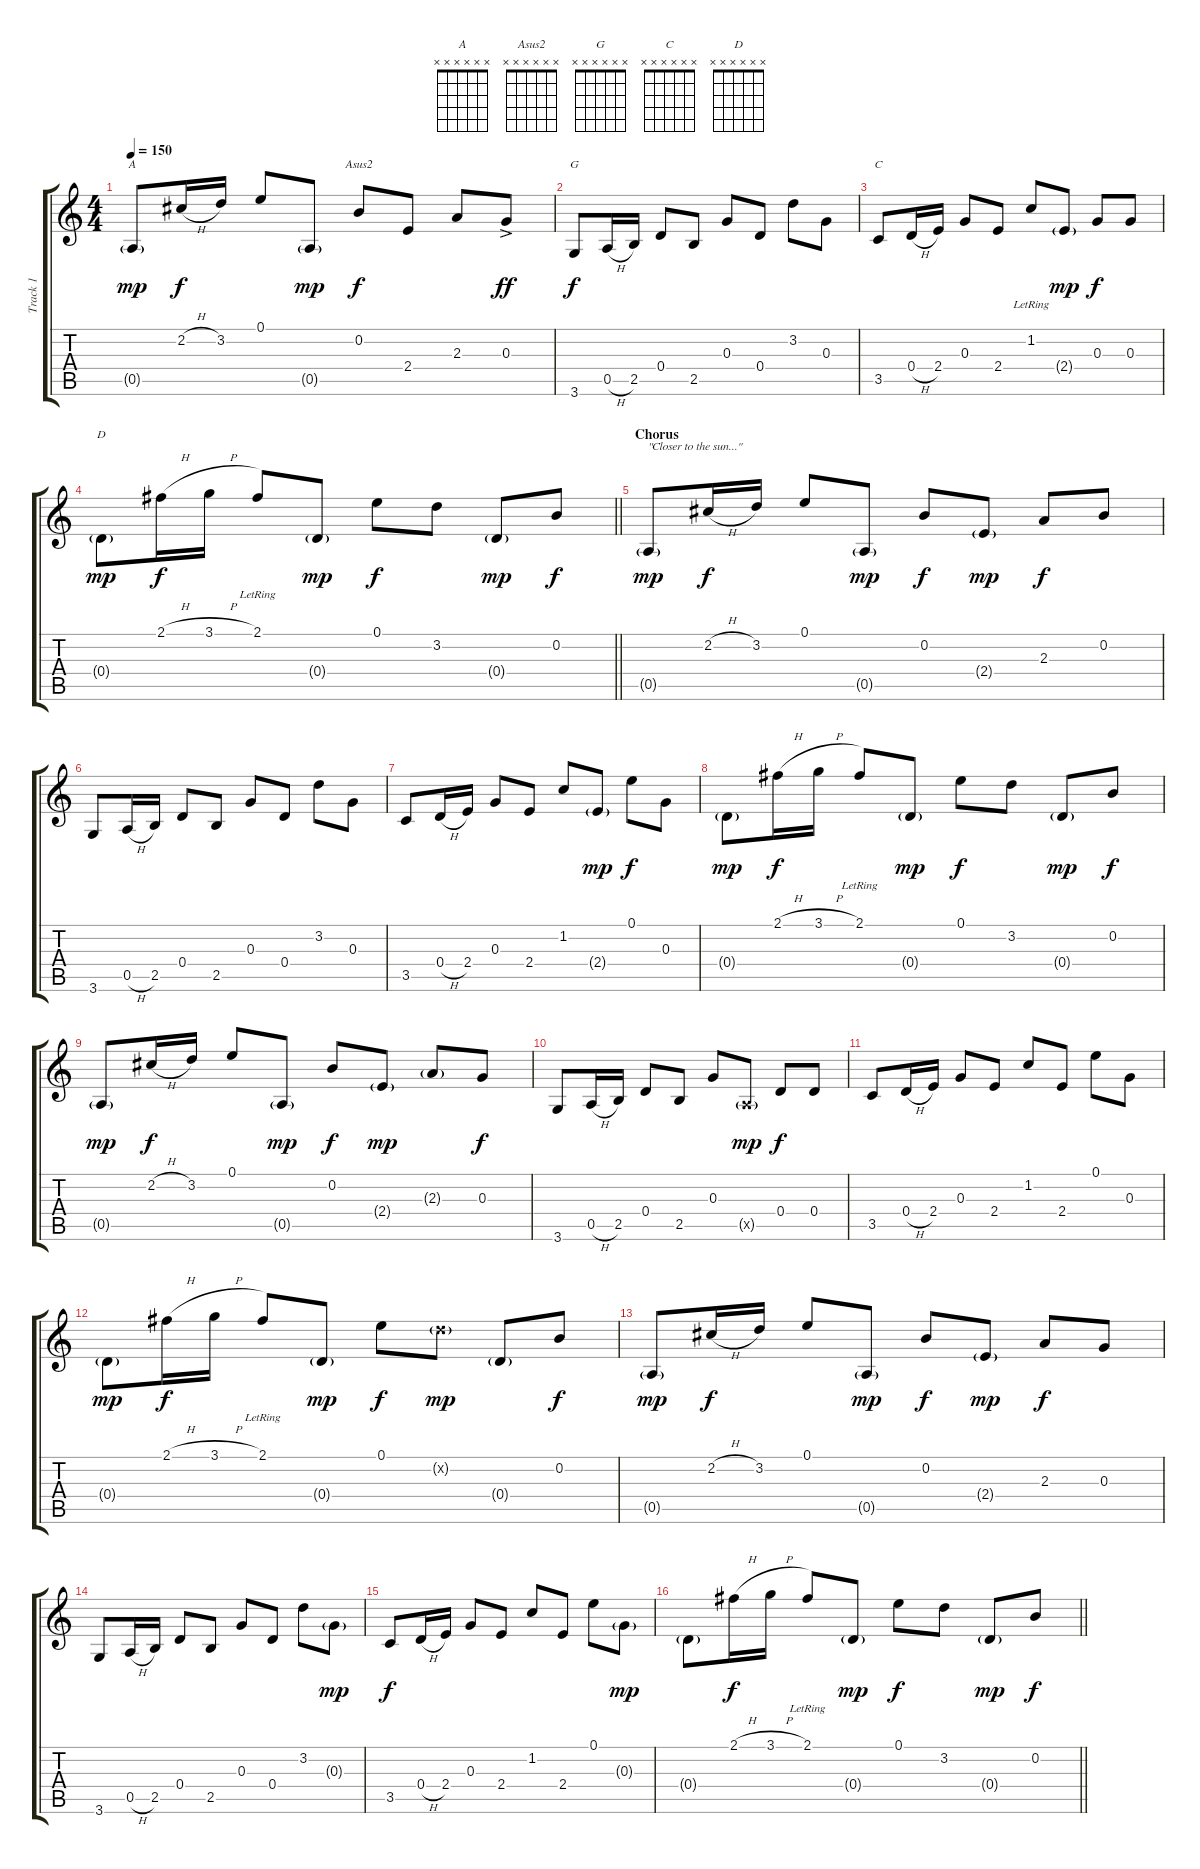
\track ("Track 1" "Track 1") {instrument acousticguitarsteel}
\staff {score tabs}
\tuning (E4 B3 G3 D3 A2 E2) {hide}
\chord ("A" x x x x x x)
\chord ("Asus2" x x x x x x)
\chord ("G" x x x x x x)
\chord ("C" x x x x x x)
\chord ("D" x x x x x x)
\ts (4 4)
\tempo 150
\clef g2
\ks c
0.5{g}.8{ch "A" dy mp} 2.2{h}.16{dy f} 3.2.16 0.1.8 0.5{g}.8{dy mp} 0.2.8{ch "Asus2" dy f} 2.4.8 2.3.8 0.3{ac}.8{dy ff} |
3.6.8{ch "G" dy f} 0.5{h}.16 2.5.16 0.4.8 2.5.8 0.3.8 0.4.8 3.2.8 0.3.8 |
3.5.8{ch "C"} 0.4{h}.16 2.4.16 0.3.8 2.4.8 1.2{lr}.8 2.4{g}.8{dy mp} 0.3.8{dy f} 0.3.8 |
\barLineRight lightlight
0.4{g}.8{ch "D" dy mp} 2.1{h}.16{dy f} 3.1{h}.16 2.1{lr}.8 0.4{g}.8{dy mp} 0.1.8{dy f} 3.2.8 0.4{g}.8{dy mp} 0.2.8{dy f} |
\section ("" "Chorus")
0.5{g}.8{txt "\"Closer to the sun...\"" dy mp} 2.2{h}.16{dy f} 3.2.16 0.1.8 0.5{g}.8{dy mp} 0.2.8{dy f} 2.4{g}.8{dy mp} 2.3.8{dy f} 0.2.8 |
3.6.8 0.5{h}.16 2.5.16 0.4.8 2.5.8 0.3.8 0.4.8 3.2.8 0.3.8 |
3.5.8 0.4{h}.16 2.4.16 0.3.8 2.4.8 1.2.8 2.4{g}.8{dy mp} 0.1.8{dy f} 0.3.8 |
0.4{g}.8{dy mp} 2.1{h}.16{dy f} 3.1{h}.16 2.1{lr}.8 0.4{g}.8{dy mp} 0.1.8{dy f} 3.2.8 0.4{g}.8{dy mp} 0.2.8{dy f} |
0.5{g}.8{dy mp} 2.2{h}.16{dy f} 3.2.16 0.1.8 0.5{g}.8{dy mp} 0.2.8{dy f} 2.4{g}.8{dy mp} 2.3{g}.8 0.3.8{dy f} |
3.6.8 0.5{h}.16 2.5.16 0.4.8 2.5.8 0.3.8 0.5{g x}.8{dy mp} 0.4.8{dy f} 0.4.8 |
3.5.8 0.4{h}.16 2.4.16 0.3.8 2.4.8 1.2.8 2.4.8 0.1.8 0.3.8 |
0.4{g}.8{dy mp} 2.1{h}.16{dy f} 3.1{h}.16 2.1{lr}.8 0.4{g}.8{dy mp} 0.1.8{dy f} 3.2{g x}.8{dy mp} 0.4{g}.8 0.2.8{dy f} |
0.5{g}.8{dy mp} 2.2{h}.16{dy f} 3.2.16 0.1.8 0.5{g}.8{dy mp} 0.2.8{dy f} 2.4{g}.8{dy mp} 2.3.8{dy f} 0.3.8 |
3.6.8 0.5{h}.16 2.5.16 0.4.8 2.5.8 0.3.8 0.4.8 3.2.8 0.3{g}.8{dy mp} |
3.5.8{dy f} 0.4{h}.16 2.4.16 0.3.8 2.4.8 1.2.8 2.4.8 0.1.8 0.3{g}.8{dy mp} |
\barLineRight lightlight
0.4{g}.8 2.1{h}.16{dy f} 3.1{h}.16 2.1{lr}.8 0.4{g}.8{dy mp} 0.1.8{dy f} 3.2.8 0.4{g}.8{dy mp} 0.2.8{dy f}
